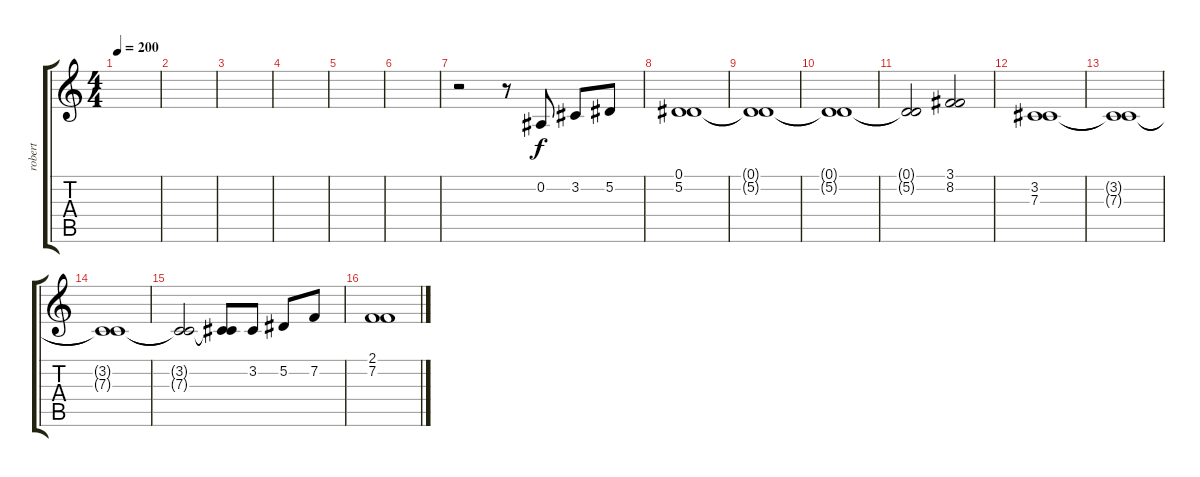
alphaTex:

\track ("robert" "robert") {instrument trombone}
\staff {score tabs}
\tuning (Eb4 Bb3 Gb3 Db3 Ab2 Eb2) {hide}
\ts (4 4)
\tempo 200
\clef g2
\ks c
|
|
|
|
|
|
r.2 r.8 0.2.8 3.2.8 5.2.8 |
(0.1 5.2).1 |
(0.1{t} 5.2{t}).1 |
(0.1{t} 5.2{t}).1 |
(0.1{t} 5.2{t}).2 (3.1 8.2).2 |
(3.2 7.3).1 |
(3.2{t} 7.3{t}).1 |
(3.2{t} 7.3{t}).1 |
(3.2{t} 7.3{t}).2 (3.2{t} 7.3{t}).8 3.2.8 5.2.8 7.2.8 |
(2.1 7.2).1
